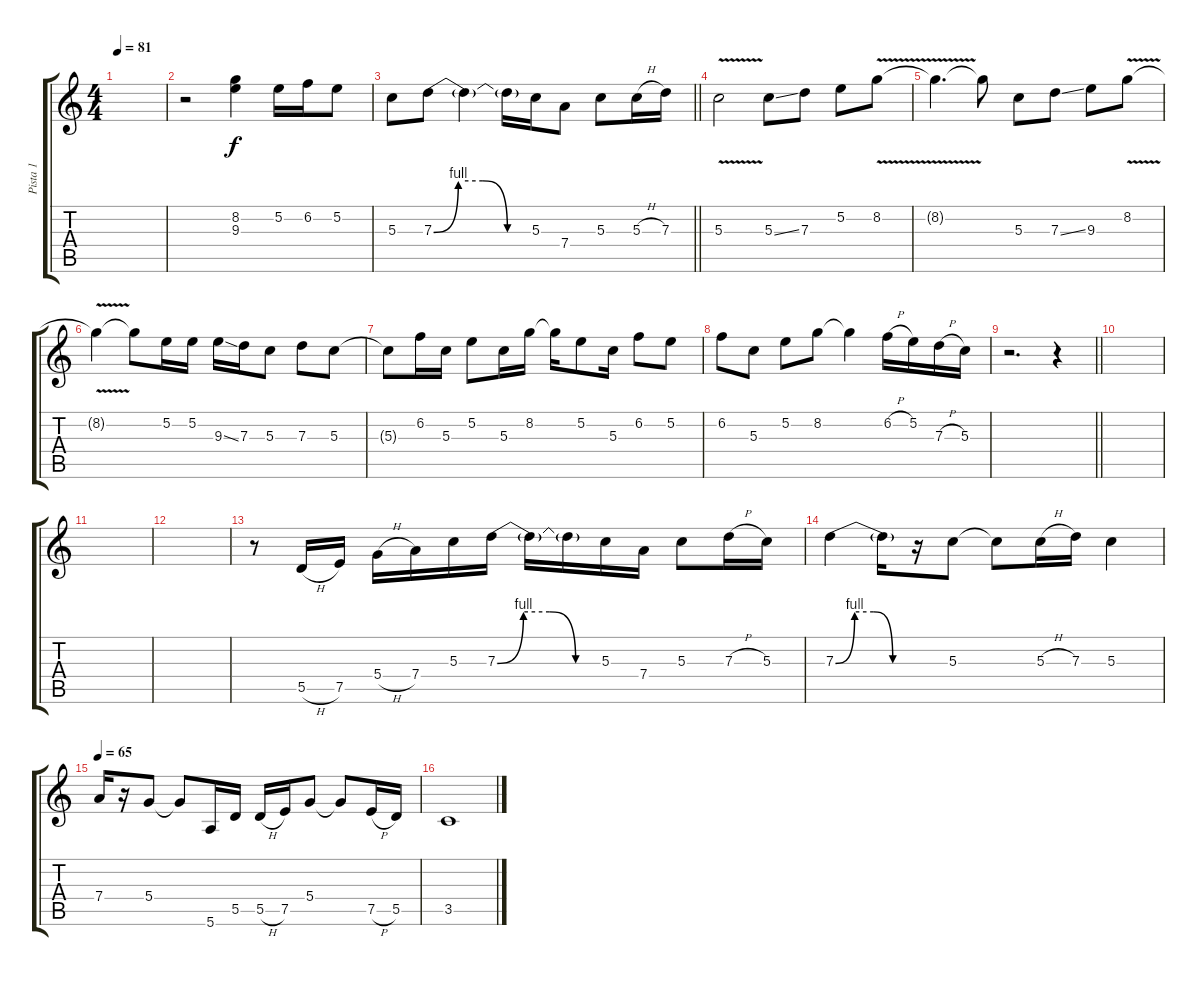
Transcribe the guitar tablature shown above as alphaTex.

\track ("Pista 1" "Pista 1") {instrument overdrivenguitar}
\staff {score tabs}
\tuning (E4 B3 G3 D3 A2 E2) {hide}
\ts (4 4)
\tempo 81
\clef g2
\ks c
|
r.2 (8.2 9.3).4 5.2.16 6.2.16 5.2.8 |
\barLineRight lightlight
5.3.8 7.3{be (custom 0 0 15 4 30 4 45 0 60 0)}.8 7.3{t}.4 7.3{t}.16 5.3.16 7.4.8 5.3.8 5.3{h}.16 7.3.16 |
5.3{v}.2 5.3{ss}.8 7.3.8 5.2.8 8.2{v}.8 |
8.2{t}.4{d} 8.2{t}.8 5.3.8 7.3{ss}.8 9.3.8 8.2{v}.8 |
8.2{t}.4 8.2{t}.8 5.2.16 5.2.16 9.3{ss}.16 7.3.16 5.3.8 7.3.8 5.3.8 |
5.3{t}.8 6.2.16 5.3.16 5.2.8 5.3.16 8.2.16 8.2{t}.16 5.2.8 5.3.16 6.2.8 5.2.8 |
6.2.8 5.3.8 5.2.8 8.2.8 8.2{t}.4 6.2{h}.16 5.2.16 7.3{h}.16 5.3.16 |
\barLineRight lightlight
r.2{d} r.4 |
|
|
|
r.8 5.5{h}.16 7.5.16 5.4{h}.16 7.4.16 5.3.16 7.3{be (custom 0 0 15 4 30 4 45 0 60 0)}.16 7.3{t}.16 7.3{t}.16 5.3.16 7.4.16 5.3.8 7.3{h}.16 5.3.16 |
7.3{be (custom 0 0 15 4 30 4 45 0 60 0)}.4 7.3{t}.16 r.16 5.3.8 5.3{t}.8 5.3{h}.16 7.3.16 5.3.4 |
\tempo 65
7.4.16 r.16 5.4.8 5.4{t}.8 5.6.16 5.5.16 5.5{h}.16 7.5.16 5.4.8 5.4{t}.8 7.5{h}.16 5.5.16 |
3.5.1
